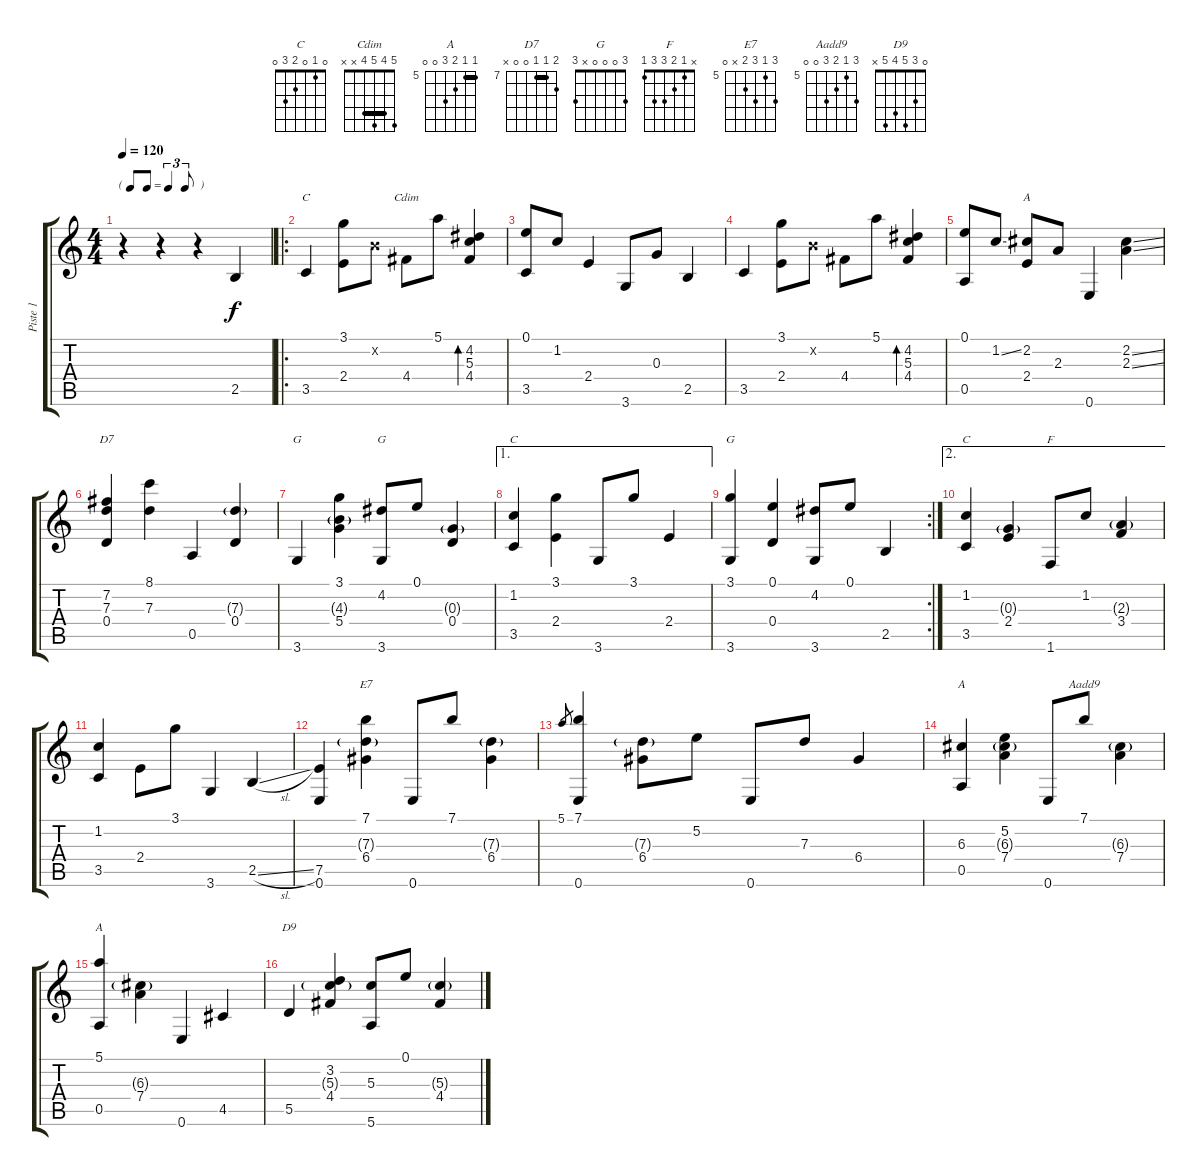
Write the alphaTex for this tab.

\track ("Piste 1" "Piste 1") {instrument acousticguitarnylon}
\staff {score tabs}
\tuning (E4 B3 G3 D3 A2 E2) {hide}
\chord ("C" 0 1 0 2 3 x)
\chord ("Cdim" 5 4 5 4 x x) {barre 4}
\chord ("A" 0 2 x 2 0 0)
\chord ("D7" 8 7 7 0 0 x) {firstfret 7 barre 7}
\chord ("G" 3 3 4 5 5 3)
\chord ("G" x 4 0 0 x 3)
\chord ("C" 3 1 0 2 3 x)
\chord ("G" 3 0 0 0 x 3)
\chord ("C" 0 1 0 2 3 0)
\chord ("F" x 1 2 3 3 1)
\chord ("E7" 7 5 7 6 x 0) {firstfret 5}
\chord ("A" 0 5 6 7 0 0) {firstfret 5}
\chord ("Aadd9" 7 5 6 7 0 0) {firstfret 5}
\chord ("A" 5 5 6 7 0 0) {firstfret 5 barre 5}
\chord ("D9" 0 3 5 4 5 x)
\ts (4 4)
\tf triplet8th
\tempo 120
\clef g2
\ks c
r.4{dy f instrument acousticguitarnylon} r.4 r.4 2.5.4 |
\ro
3.5.4{ch "C"} (3.1 2.4).8 0.2{x}.8 4.4.8{ch "Cdim"} 5.1.8 (4.2 5.3 4.4).4{bd 60} |
(0.1 3.5).8 1.2.8 2.4.4 3.6.8 0.3.8 2.5.4 |
3.5.4 (3.1 2.4).8 0.2{x}.8 4.4.8 5.1.8 (4.2 5.3 4.4).4{bd 60} |
(0.1 0.5).8 1.2{ss}.8 (2.2 2.4).8{ch "A"} 2.3.8 0.6.4 (2.2{ss} 2.3{ss}).4 |
(7.2 7.3 0.4).4{ch "D7"} (8.1 7.3).4 0.5.4 (7.3{g} 0.4).4 |
3.6.4{ch "G"} (3.1 4.3{g} 5.4).4 (4.2 3.6).8{ch "G"} 0.1.8 (0.3{g} 0.4).4 |
\ae 1
(1.2 3.5).4{ch "C"} (3.1 2.4).4 3.6.8 3.1.8 2.4.4 |
\rc 2
(3.1 3.6).4{ch "G"} (0.1 0.4).4 (4.2 3.6).8 0.1.8 2.5.4 |
\ae 2
(1.2 3.5).4{ch "C"} (0.3{g} 2.4).4 1.6.8{ch "F"} 1.2.8 (2.3{g} 3.4).4 |
(1.2 3.5).4 2.4.8 3.1.8 3.6.4 2.5{sl}.4 |
(7.5 0.6).4 (7.1 7.3{g} 6.4).4{ch "E7"} 0.6.8 7.1.8 (7.3{g} 6.4).4 |
5.1.8{gr} (7.1 0.6).4 (7.3{g} 6.4).8 5.2.8 0.6.8 7.3.8 6.4.4 |
(6.3 0.5).4{ch "A"} (5.2 6.3{g} 7.4).4 0.6.8 7.1.8{ch "Aadd9"} (6.3{g} 7.4).4 |
(5.1 0.5).4{ch "A"} (6.3{g} 7.4).4 0.6.4 4.5.4 |
5.5.4{ch "D9"} (3.2 5.3{g} 4.4).4 (5.3 5.6).8 0.1.8 (5.3{g} 4.4).4
